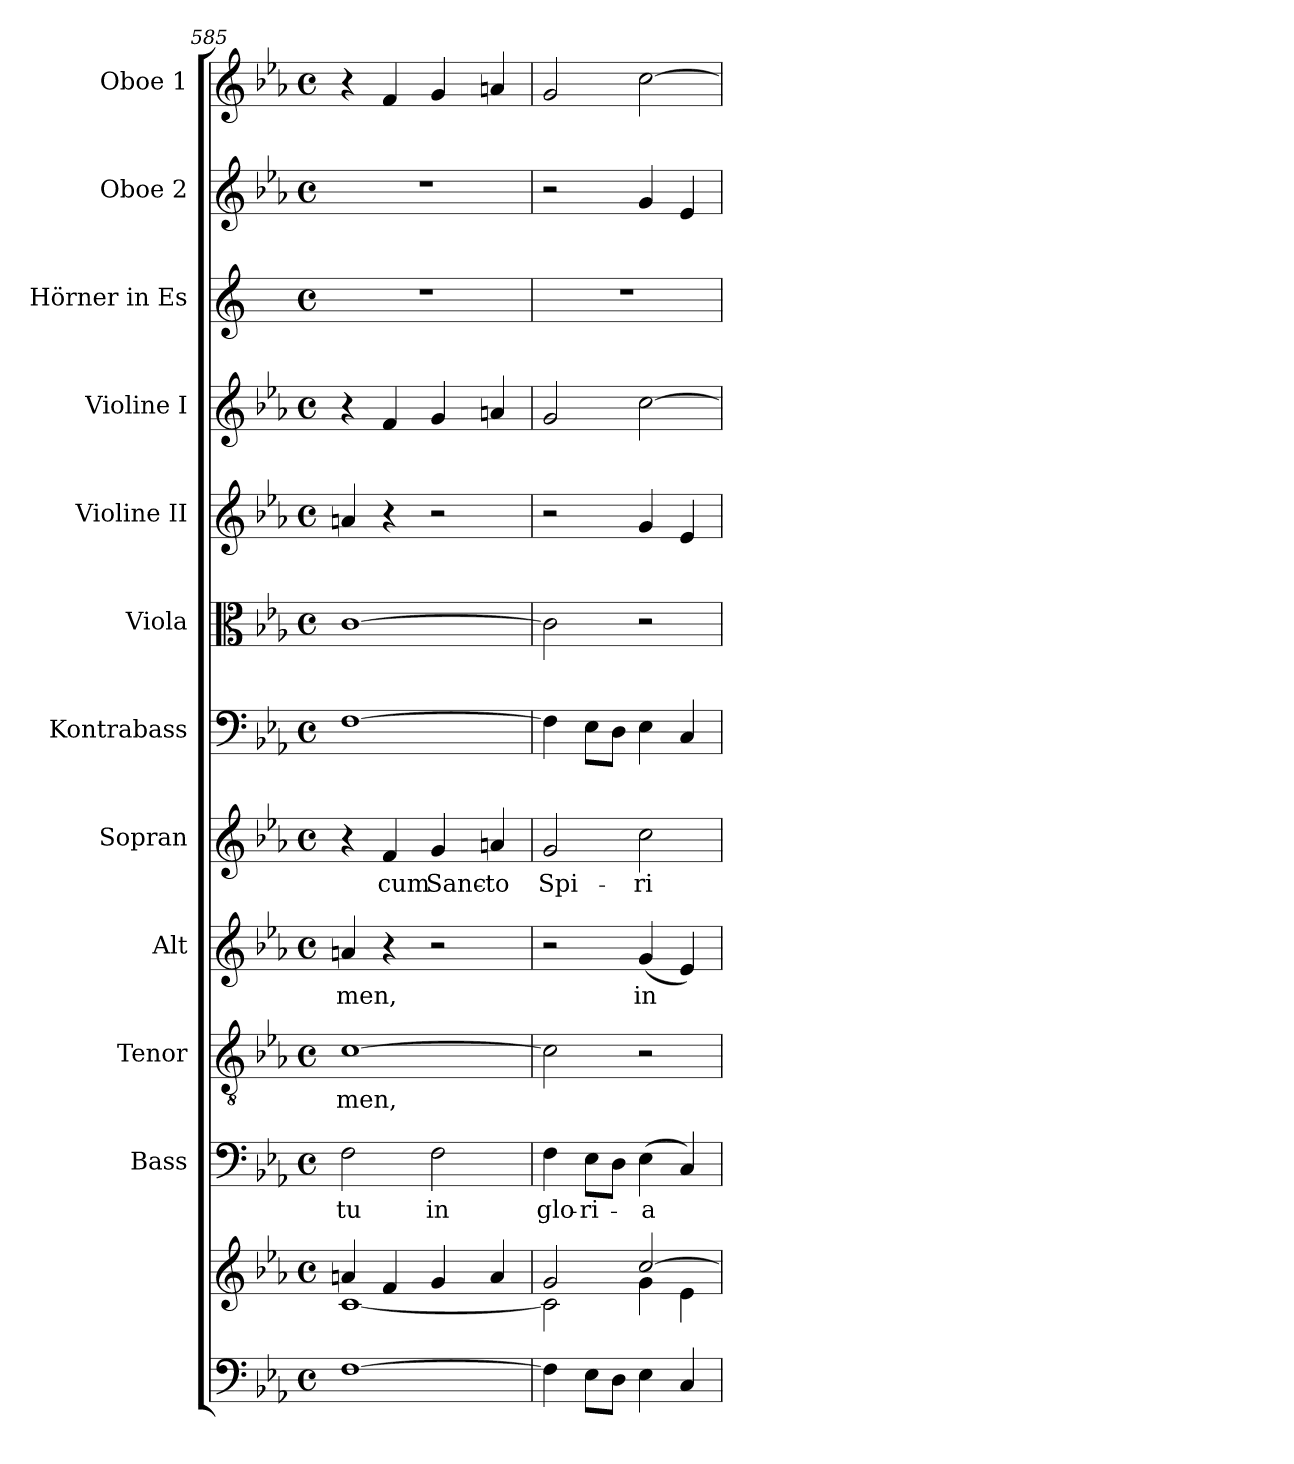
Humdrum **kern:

**kern	**kern	**kern	**text	**kern	**text	**kern	**text	**kern	**text	**kern	**kern	**kern	**kern	**kern	**kern	**kern
*part12	*part12	*part11	*part11	*part10	*part10	*part9	*part9	*part8	*part8	*part7	*part6	*part5	*part4	*part3	*part2	*part1
*staff13	*staff12	*staff11	*staff11	*staff10	*staff10	*staff9	*staff9	*staff8	*staff8	*staff7	*staff6	*staff5	*staff4	*staff3	*staff2	*staff1
*	*	*I"Bass	*	*I"Tenor	*	*I"Alt	*	*I"Sopran	*	*I"Kontrabass	*I"Viola	*I"Violine II	*I"Violine I	*I"Hörner in Es	*I"Oboe 2	*I"Oboe 1
*	*	*I'B.	*	*I'T.	*	*I'A.	*	*I'S.	*	*I'Kb.	*I'Vla.	*I'Vl. II	*I'Vl. I	*	*I'Ob. 2	*I'Ob. 1
*clefF4	*clefG2	*clefF4	*	*clefGv2	*	*clefG2	*	*clefG2	*	*clefF4	*clefC3	*clefG2	*clefG2	*clefG2	*clefG2	*clefG2
*	*	*	*	*	*	*	*	*	*	*ITrd7c12	*	*	*	*ITrd5c9	*	*
*k[b-e-a-]	*k[b-e-a-]	*k[b-e-a-]	*	*k[b-e-a-]	*	*k[b-e-a-]	*	*k[b-e-a-]	*	*k[b-e-a-]	*k[b-e-a-]	*k[b-e-a-]	*k[b-e-a-]	*k[b-e-a-]	*k[b-e-a-]	*k[b-e-a-]
*E-:	*E-:	*E-:	*	*E-:	*	*E-:	*	*E-:	*	*E-:	*E-:	*E-:	*E-:	*E-:	*E-:	*E-:
*M4/4	*M4/4	*M4/4	*	*M4/4	*	*M4/4	*	*M4/4	*	*M4/4	*M4/4	*M4/4	*M4/4	*M4/4	*M4/4	*M4/4
*met(c)	*met(c)	*met(c)	*	*met(c)	*	*met(c)	*	*met(c)	*	*met(c)	*met(c)	*met(c)	*met(c)	*met(c)	*met(c)	*met(c)
=585	=585	=585	=585	=585	=585	=585	=585	=585	=585	=585	=585	=585	=585	=585	=585	=585
*	*^	*	*	*	*	*	*	*	*	*	*	*	*	*	*	*
!	!	!	!	!LO:LY:b	!	!LO:LY:b	!	!LO:LY:b	!	!	!	!	!	!	!	!	!
[1F	4an/	[<1c	2F\	-tu	[1c	-men,	4an/	-men,	4r	.	[1FF	[1c	4an/	4r	1r	1r	4r
!	!	!	!	!	!	!	!	!	!	!LO:LY:b	!	!	!	!	!	!	!
.	4f/	.	.	.	.	.	4r	.	4f/	cum	.	.	4r	4f/	.	.	4f/
!	!	!	!	!LO:LY:b	!	!	!	!	!	!LO:LY:b	!	!	!	!	!	!	!
.	4g/	.	2F\	in	.	.	2r	.	4g/	Sanc-	.	.	2r	4g/	.	.	4g/
!	!	!	!	!	!	!	!	!	!	!LO:LY:b	!	!	!	!	!	!	!
.	4a/	.	.	.	.	.	.	.	4an/	-to	.	.	.	4an/	.	.	4an/
!!LO:PB:g=z
=586	=586	=586	=586	=586	=586	=586	=586	=586	=586	=586	=586	=586	=586	=586	=586	=586	=586
!	!	!	!	!LO:LY:b	!	!	!	!	!	!LO:LY:b	!	!	!	!	!	!	!
4F\]	2g/	2c\]	4F\	glo-	2c\]	.	2r	.	2g/	Spi-	4FF\]	2c\]	2r	2g/	1r	2r	2g/
!	!	!	!	!LO:LY:b	!	!	!	!	!	!	!	!	!	!	!	!	!
8E-\L	.	.	8E-\L	-ri-	.	.	.	.	.	.	8EE-\L	.	.	.	.	.	.
8D\J	.	.	8D\J	.	.	.	.	.	.	.	8DD\J	.	.	.	.	.	.
!	!	!	!	!LO:LY:b	!	!	!	!LO:LY:b	!	!LO:LY:b	!	!	!	!	!	!	!
4E-\	[>2cc/	4g\	(>4E-\	-a	2r	.	(<4g/	in	2cc\	-ri-	4EE-\	2r	4g/	[2cc\	.	4g/	[2cc\
4C/	.	4e-\	4C/)	.	.	.	4e-/)	.	.	.	4CC/	.	4e-/	.	.	4e-/	.
*	*v	*v	*	*	*	*	*	*	*	*	*	*	*	*	*	*	*
=	=	=	=	=	=	=	=	=	=	=	=	=	=	=	=	=
*-	*-	*-	*-	*-	*-	*-	*-	*-	*-	*-	*-	*-	*-	*-	*-	*-
